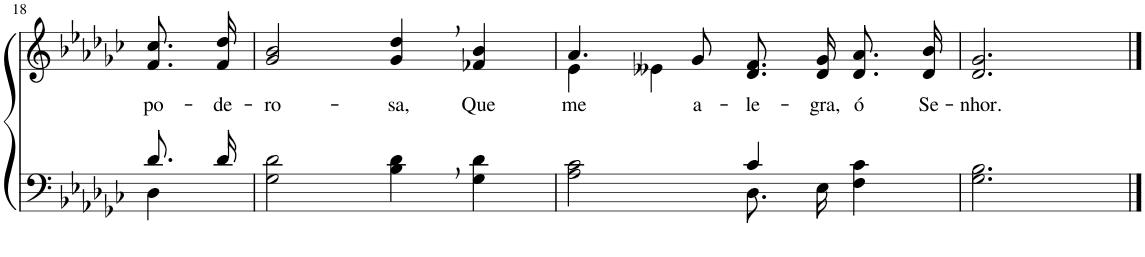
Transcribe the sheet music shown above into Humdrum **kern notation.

**kern	**kern	**text
*part2	*part1	*part1
*staff2	*staff1	*staff1
*I"Parte III e IV	*I"Parte I e II	*
!!LO:PB:g=z
*clefF4	*clefG2	*
*Trd2c3	*Trd2c3	*
*k[b-e-a-d-g-c-]	*k[b-e-a-d-g-c-]	*
*M4/4	*M4/4	*
=18	=18	=18
*^	*	*
!	!	!	!LO:LY:b
8.d-/L	4D-\	8.f/ 8.cc-/L	po-
!	!	!	!LO:LY:b
16d-/Jk	.	16f/ 16dd-/Jk	-de-
*v	*v	*	*
=19	=19	=19
!	!	!LO:LY:b
2G-\ 2d-\	2g-/ 2b-/	-ro-
!	!	!LO:LY:b
4B-\, 4d-\,	4g-/, 4dd-/,	-sa,
!	!	!LO:LY:b
4G-\ 4d-\	4f-X/ 4b-/	Que
=20	=20	=20
*^	*^	*
!	!	!	!	!LO:LY:b
2ryy	2A-\ 2c-\	4.a-/	4e-\	me
.	.	.	4e--X\	.
!	!	!	!	!LO:LY:b
.	.	8g-/	.	a-
!	!	!	!	!LO:LY:b
4c-/	8.D-\L	8.d-/ 8.f/L	2ryy	-le-
!	!	!	!	!LO:LY:b
.	16E-\Jk	16d-/ 16g-/Jk	.	-gra,
!	!	!	!	!LO:LY:b
4ryy	4F\ 4c-\	8.d-/ 8.a-/L	.	ó
!	!	!	!	!LO:LY:b
.	.	16d-/ 16b-/Jk	.	Se-
*v	*v	*	*	*
*	*v	*v	*
=21	=21	=21
!	!	!LO:LY:b
2.G-\ 2.B-\	2.d-/ 2.g-/	-nhor.
==	==	==
*-	*-	*-
